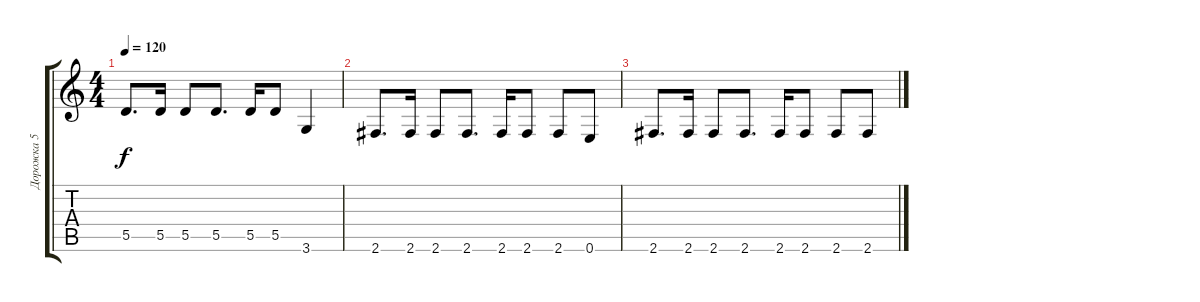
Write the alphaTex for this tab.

\track ("Дорожка 5" "Дорожка 5") {instrument distortionguitar}
\staff {score tabs}
\tuning (E4 B3 G3 D3 A2 E2) {hide}
\ts (4 4)
\tempo 120
\clef g2
\ks c
5.5.8{d dy f} 5.5.16 5.5.8 5.5.8{d} 5.5.16 5.5.8 3.6.4 |
2.6.8{d} 2.6.16 2.6.8 2.6.8{d} 2.6.16 2.6.8 2.6.8 0.6.8 |
2.6.8{d} 2.6.16 2.6.8 2.6.8{d} 2.6.16 2.6.8 2.6.8 2.6.8
